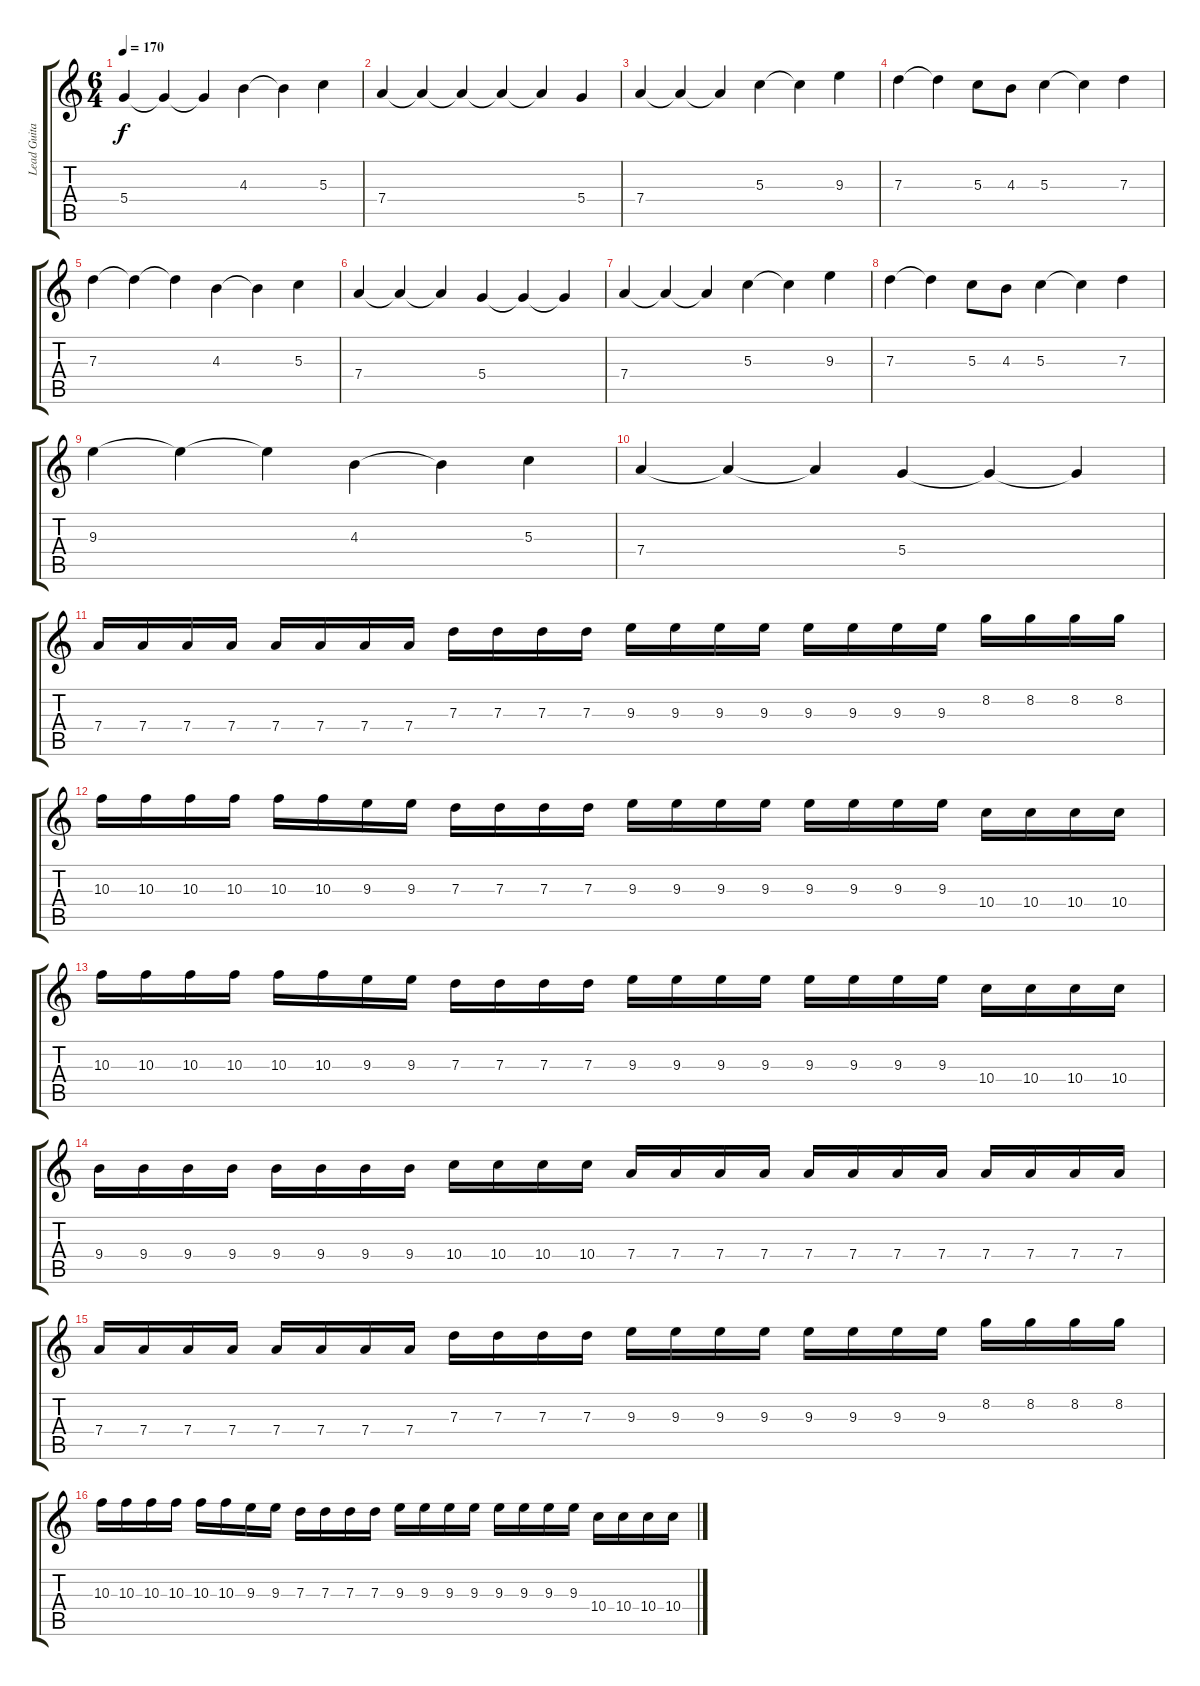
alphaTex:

\track ("Lead Guitar" "Lead Guita") {instrument distortionguitar}
\staff {score tabs}
\tuning (E4 B3 G3 D3 A2 E2) {hide}
\ts (6 4)
\tempo 170
\clef g2
\ks c
5.4.4{dy f} 5.4{t}.4 5.4{t}.4 4.3.4 4.3{t}.4 5.3.4 |
7.4.4 7.4{t}.4 7.4{t}.4 7.4{t}.4 7.4{t}.4 5.4.4 |
7.4.4 7.4{t}.4 7.4{t}.4 5.3.4 5.3{t}.4 9.3.4 |
7.3.4 7.3{t}.4 5.3.8 4.3.8 5.3.4 5.3{t}.4 7.3.4 |
7.3.4 7.3{t}.4 7.3{t}.4 4.3.4 4.3{t}.4 5.3.4 |
7.4.4 7.4{t}.4 7.4{t}.4 5.4.4 5.4{t}.4 5.4{t}.4 |
7.4.4 7.4{t}.4 7.4{t}.4 5.3.4 5.3{t}.4 9.3.4 |
7.3.4 7.3{t}.4 5.3.8 4.3.8 5.3.4 5.3{t}.4 7.3.4 |
9.3.4 9.3{t}.4 9.3{t}.4 4.3.4 4.3{t}.4 5.3.4 |
7.4.4 7.4{t}.4 7.4{t}.4 5.4.4 5.4{t}.4 5.4{t}.4 |
7.4.16 7.4.16 7.4.16 7.4.16 7.4.16 7.4.16 7.4.16 7.4.16 7.3.16 7.3.16 7.3.16 7.3.16 9.3.16 9.3.16 9.3.16 9.3.16 9.3.16 9.3.16 9.3.16 9.3.16 8.2.16 8.2.16 8.2.16 8.2.16 |
10.3.16 10.3.16 10.3.16 10.3.16 10.3.16 10.3.16 9.3.16 9.3.16 7.3.16 7.3.16 7.3.16 7.3.16 9.3.16 9.3.16 9.3.16 9.3.16 9.3.16 9.3.16 9.3.16 9.3.16 10.4.16 10.4.16 10.4.16 10.4.16 |
10.3.16 10.3.16 10.3.16 10.3.16 10.3.16 10.3.16 9.3.16 9.3.16 7.3.16 7.3.16 7.3.16 7.3.16 9.3.16 9.3.16 9.3.16 9.3.16 9.3.16 9.3.16 9.3.16 9.3.16 10.4.16 10.4.16 10.4.16 10.4.16 |
9.4.16 9.4.16 9.4.16 9.4.16 9.4.16 9.4.16 9.4.16 9.4.16 10.4.16 10.4.16 10.4.16 10.4.16 7.4.16 7.4.16 7.4.16 7.4.16 7.4.16 7.4.16 7.4.16 7.4.16 7.4.16 7.4.16 7.4.16 7.4.16 |
7.4.16 7.4.16 7.4.16 7.4.16 7.4.16 7.4.16 7.4.16 7.4.16 7.3.16 7.3.16 7.3.16 7.3.16 9.3.16 9.3.16 9.3.16 9.3.16 9.3.16 9.3.16 9.3.16 9.3.16 8.2.16 8.2.16 8.2.16 8.2.16 |
10.3.16 10.3.16 10.3.16 10.3.16 10.3.16 10.3.16 9.3.16 9.3.16 7.3.16 7.3.16 7.3.16 7.3.16 9.3.16 9.3.16 9.3.16 9.3.16 9.3.16 9.3.16 9.3.16 9.3.16 10.4.16 10.4.16 10.4.16 10.4.16
